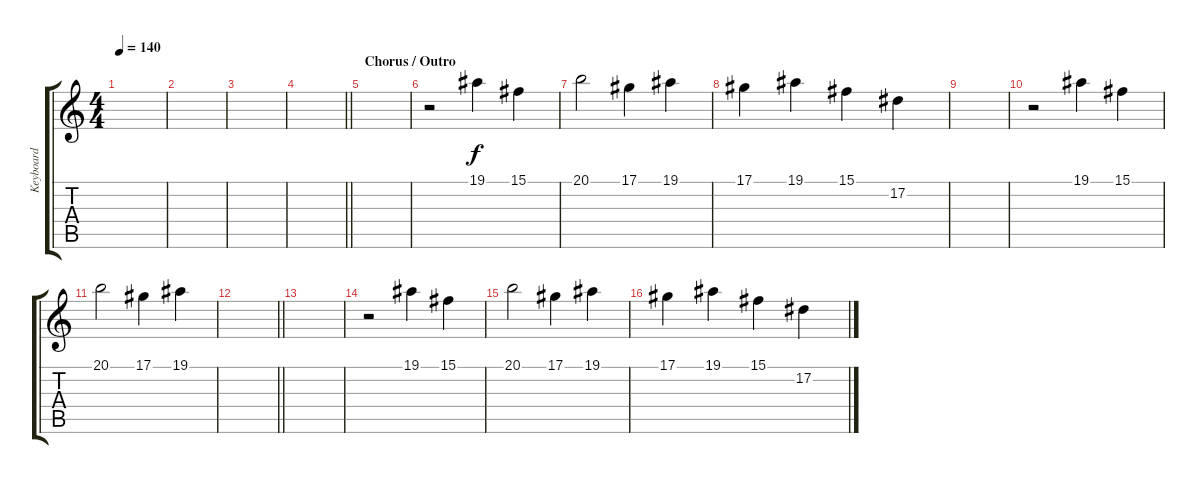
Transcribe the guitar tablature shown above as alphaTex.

\track ("Keyboard" "Keyboard") {instrument acousticgrandpiano}
\staff {score tabs}
\tuning (Eb4 Bb3 Gb3 Db3 Ab2 Eb2) {hide}
\ts (4 4)
\tempo 140
\clef g2
\ks c
|
|
|
\barLineRight lightlight
|
\section ("" "Chorus / Outro")
|
r.2 19.1.4 15.1.4 |
20.1.2 17.1.4 19.1.4 |
17.1.4 19.1.4 15.1.4 17.2.4 |
|
r.2 19.1.4 15.1.4 |
20.1.2 17.1.4 19.1.4 |
\barLineRight lightlight
|
|
r.2 19.1.4 15.1.4 |
20.1.2 17.1.4 19.1.4 |
17.1.4 19.1.4 15.1.4 17.2.4
